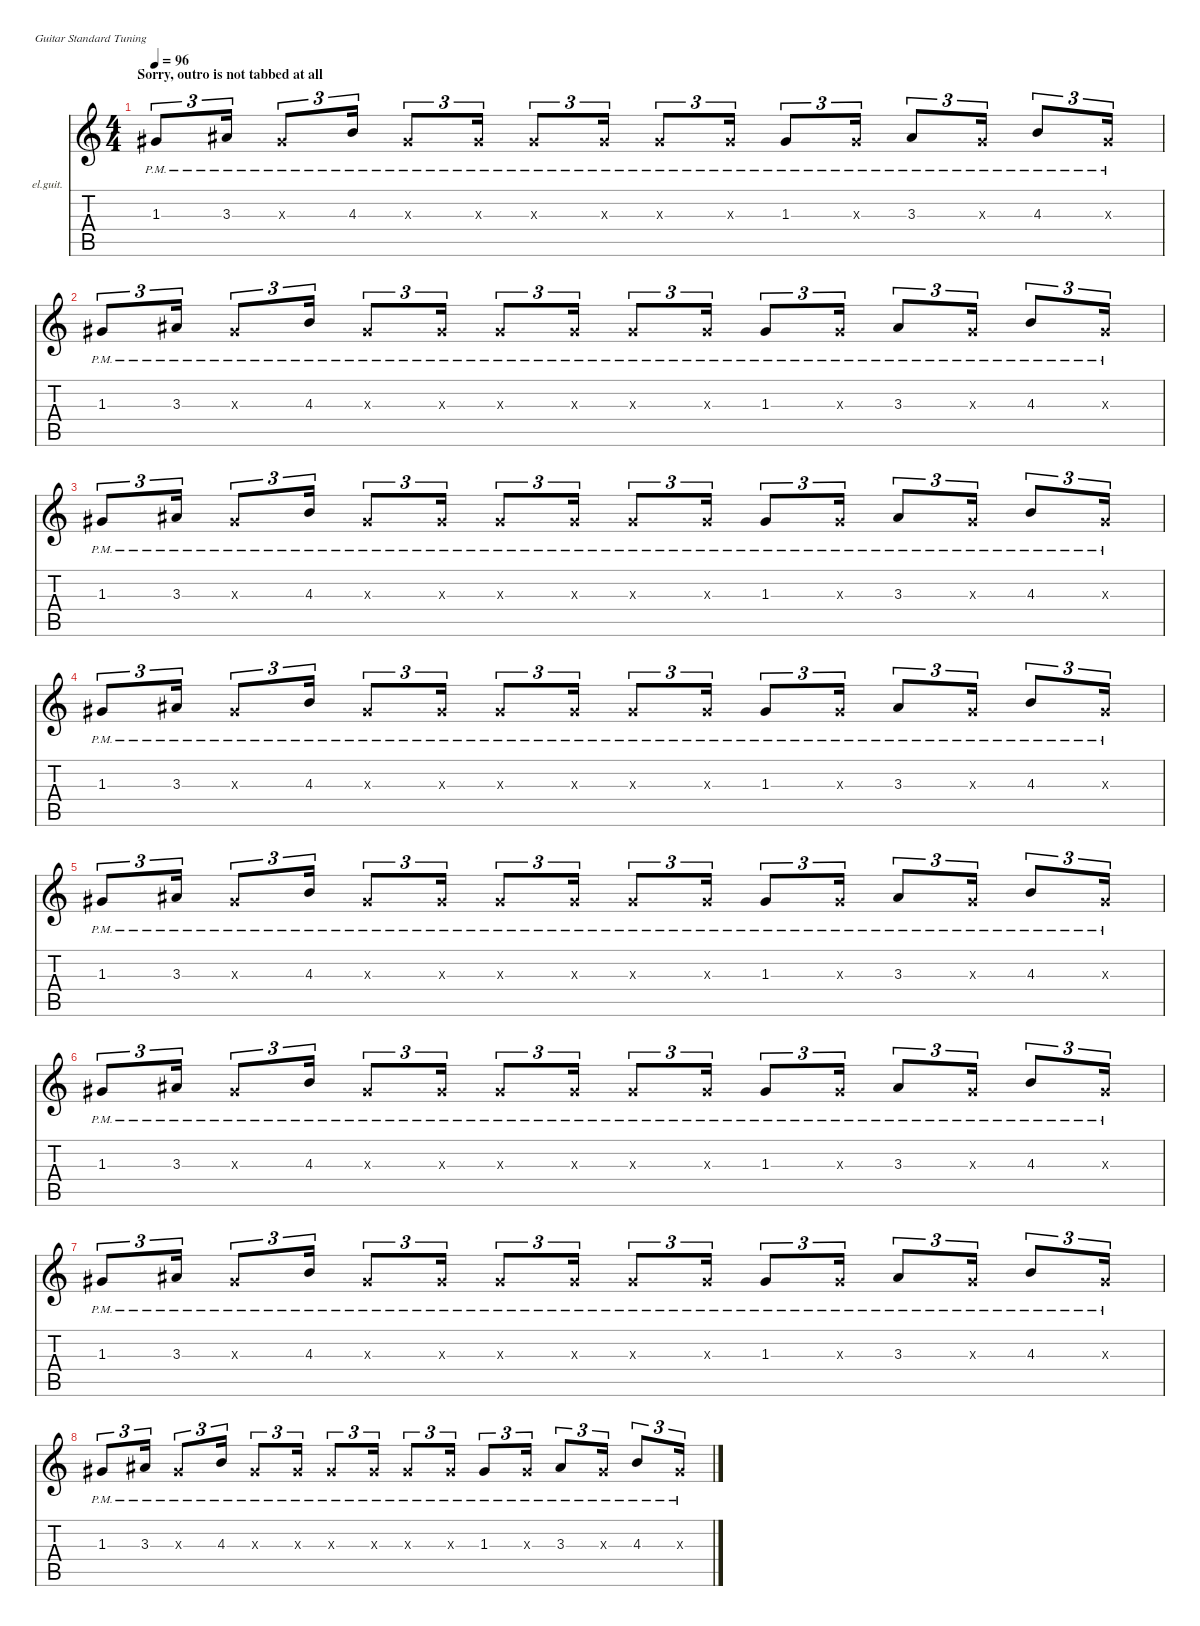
\defaultSystemsLayout 4
\hideDynamics
\bracketExtendMode nobrackets
\firstSystemTrackNameOrientation horizontal
\otherSystemsTrackNameOrientation horizontal
\track ("Guitar (muted 2)" "el.guit.") {instrument electricguitarmuted}
\staff {score tabs}
\tuning (E4 B3 G3 D3 A2 E2)
\ts (4 4)
\section ("" "Sorry, outro is not tabbed at all")
\tempo 96
\clef g2
\ks c
1.3{pm acc #}.8{tu (3 2) dy f beam Up} 3.3{pm acc #}.16{tu (3 2) beam Up} 1.3{pm x acc #}.8{tu (3 2) beam Up} 4.3{pm}.16{tu (3 2) beam Up} 1.3{pm x acc #}.8{tu (3 2) beam Up} 1.3{pm x acc #}.16{tu (3 2) beam Up} 1.3{pm x acc #}.8{tu (3 2) beam Up} 1.3{pm x acc #}.16{tu (3 2) beam Up} 1.3{pm x acc #}.8{tu (3 2) beam Up} 1.3{pm x acc #}.16{tu (3 2) beam Up} 1.3{pm acc #}.8{tu (3 2) beam Up} 1.3{pm x acc #}.16{tu (3 2) beam Up} 3.3{pm acc #}.8{tu (3 2) beam Up} 1.3{pm x acc #}.16{tu (3 2) beam Up} 4.3{pm}.8{tu (3 2) beam Up} 1.3{pm x acc #}.16{tu (3 2) beam Up} |
1.3{pm acc #}.8{tu (3 2) beam Up} 3.3{pm acc #}.16{tu (3 2) beam Up} 1.3{pm x acc #}.8{tu (3 2) beam Up} 4.3{pm}.16{tu (3 2) beam Up} 1.3{pm x acc #}.8{tu (3 2) beam Up} 1.3{pm x acc #}.16{tu (3 2) beam Up} 1.3{pm x acc #}.8{tu (3 2) beam Up} 1.3{pm x acc #}.16{tu (3 2) beam Up} 1.3{pm x acc #}.8{tu (3 2) beam Up} 1.3{pm x acc #}.16{tu (3 2) beam Up} 1.3{pm acc #}.8{tu (3 2) beam Up} 1.3{pm x acc #}.16{tu (3 2) beam Up} 3.3{pm acc #}.8{tu (3 2) beam Up} 1.3{pm x acc #}.16{tu (3 2) beam Up} 4.3{pm}.8{tu (3 2) beam Up} 1.3{pm x acc #}.16{tu (3 2) beam Up} |
1.3{pm acc #}.8{tu (3 2) beam Up} 3.3{pm acc #}.16{tu (3 2) beam Up} 1.3{pm x acc #}.8{tu (3 2) beam Up} 4.3{pm}.16{tu (3 2) beam Up} 1.3{pm x acc #}.8{tu (3 2) beam Up} 1.3{pm x acc #}.16{tu (3 2) beam Up} 1.3{pm x acc #}.8{tu (3 2) beam Up} 1.3{pm x acc #}.16{tu (3 2) beam Up} 1.3{pm x acc #}.8{tu (3 2) beam Up} 1.3{pm x acc #}.16{tu (3 2) beam Up} 1.3{pm acc #}.8{tu (3 2) beam Up} 1.3{pm x acc #}.16{tu (3 2) beam Up} 3.3{pm acc #}.8{tu (3 2) beam Up} 1.3{pm x acc #}.16{tu (3 2) beam Up} 4.3{pm}.8{tu (3 2) beam Up} 1.3{pm x acc #}.16{tu (3 2) beam Up} |
1.3{pm acc #}.8{tu (3 2) beam Up} 3.3{pm acc #}.16{tu (3 2) beam Up} 1.3{pm x acc #}.8{tu (3 2) beam Up} 4.3{pm}.16{tu (3 2) beam Up} 1.3{pm x acc #}.8{tu (3 2) beam Up} 1.3{pm x acc #}.16{tu (3 2) beam Up} 1.3{pm x acc #}.8{tu (3 2) beam Up} 1.3{pm x acc #}.16{tu (3 2) beam Up} 1.3{pm x acc #}.8{tu (3 2) beam Up} 1.3{pm x acc #}.16{tu (3 2) beam Up} 1.3{pm acc #}.8{tu (3 2) beam Up} 1.3{pm x acc #}.16{tu (3 2) beam Up} 3.3{pm acc #}.8{tu (3 2) beam Up} 1.3{pm x acc #}.16{tu (3 2) beam Up} 4.3{pm}.8{tu (3 2) beam Up} 1.3{pm x acc #}.16{tu (3 2) beam Up} |
1.3{pm acc #}.8{tu (3 2) beam Up} 3.3{pm acc #}.16{tu (3 2) beam Up} 1.3{pm x acc #}.8{tu (3 2) beam Up} 4.3{pm}.16{tu (3 2) beam Up} 1.3{pm x acc #}.8{tu (3 2) beam Up} 1.3{pm x acc #}.16{tu (3 2) beam Up} 1.3{pm x acc #}.8{tu (3 2) beam Up} 1.3{pm x acc #}.16{tu (3 2) beam Up} 1.3{pm x acc #}.8{tu (3 2) beam Up} 1.3{pm x acc #}.16{tu (3 2) beam Up} 1.3{pm acc #}.8{tu (3 2) beam Up} 1.3{pm x acc #}.16{tu (3 2) beam Up} 3.3{pm acc #}.8{tu (3 2) beam Up} 1.3{pm x acc #}.16{tu (3 2) beam Up} 4.3{pm}.8{tu (3 2) beam Up} 1.3{pm x acc #}.16{tu (3 2) beam Up} |
1.3{pm acc #}.8{tu (3 2) beam Up} 3.3{pm acc #}.16{tu (3 2) beam Up} 1.3{pm x acc #}.8{tu (3 2) beam Up} 4.3{pm}.16{tu (3 2) beam Up} 1.3{pm x acc #}.8{tu (3 2) beam Up} 1.3{pm x acc #}.16{tu (3 2) beam Up} 1.3{pm x acc #}.8{tu (3 2) beam Up} 1.3{pm x acc #}.16{tu (3 2) beam Up} 1.3{pm x acc #}.8{tu (3 2) beam Up} 1.3{pm x acc #}.16{tu (3 2) beam Up} 1.3{pm acc #}.8{tu (3 2) beam Up} 1.3{pm x acc #}.16{tu (3 2) beam Up} 3.3{pm acc #}.8{tu (3 2) beam Up} 1.3{pm x acc #}.16{tu (3 2) beam Up} 4.3{pm}.8{tu (3 2) beam Up} 1.3{pm x acc #}.16{tu (3 2) beam Up} |
1.3{pm acc #}.8{tu (3 2) beam Up} 3.3{pm acc #}.16{tu (3 2) beam Up} 1.3{pm x acc #}.8{tu (3 2) beam Up} 4.3{pm}.16{tu (3 2) beam Up} 1.3{pm x acc #}.8{tu (3 2) beam Up} 1.3{pm x acc #}.16{tu (3 2) beam Up} 1.3{pm x acc #}.8{tu (3 2) beam Up} 1.3{pm x acc #}.16{tu (3 2) beam Up} 1.3{pm x acc #}.8{tu (3 2) beam Up} 1.3{pm x acc #}.16{tu (3 2) beam Up} 1.3{pm acc #}.8{tu (3 2) beam Up} 1.3{pm x acc #}.16{tu (3 2) beam Up} 3.3{pm acc #}.8{tu (3 2) beam Up} 1.3{pm x acc #}.16{tu (3 2) beam Up} 4.3{pm}.8{tu (3 2) beam Up} 1.3{pm x acc #}.16{tu (3 2) beam Up} |
1.3{pm acc #}.8{tu (3 2) beam Up} 3.3{pm acc #}.16{tu (3 2) beam Up} 1.3{pm x acc #}.8{tu (3 2) beam Up} 4.3{pm}.16{tu (3 2) beam Up} 1.3{pm x acc #}.8{tu (3 2) beam Up} 1.3{pm x acc #}.16{tu (3 2) beam Up} 1.3{pm x acc #}.8{tu (3 2) beam Up} 1.3{pm x acc #}.16{tu (3 2) beam Up} 1.3{pm x acc #}.8{tu (3 2) beam Up} 1.3{pm x acc #}.16{tu (3 2) beam Up} 1.3{pm acc #}.8{tu (3 2) dy mf beam Up} 1.3{pm x acc #}.16{tu (3 2) dy f beam Up} 3.3{pm acc #}.8{tu (3 2) beam Up} 1.3{pm x acc #}.16{tu (3 2) beam Up} 4.3{pm}.8{tu (3 2) beam Up} 1.3{pm x acc #}.16{tu (3 2) beam Up}
